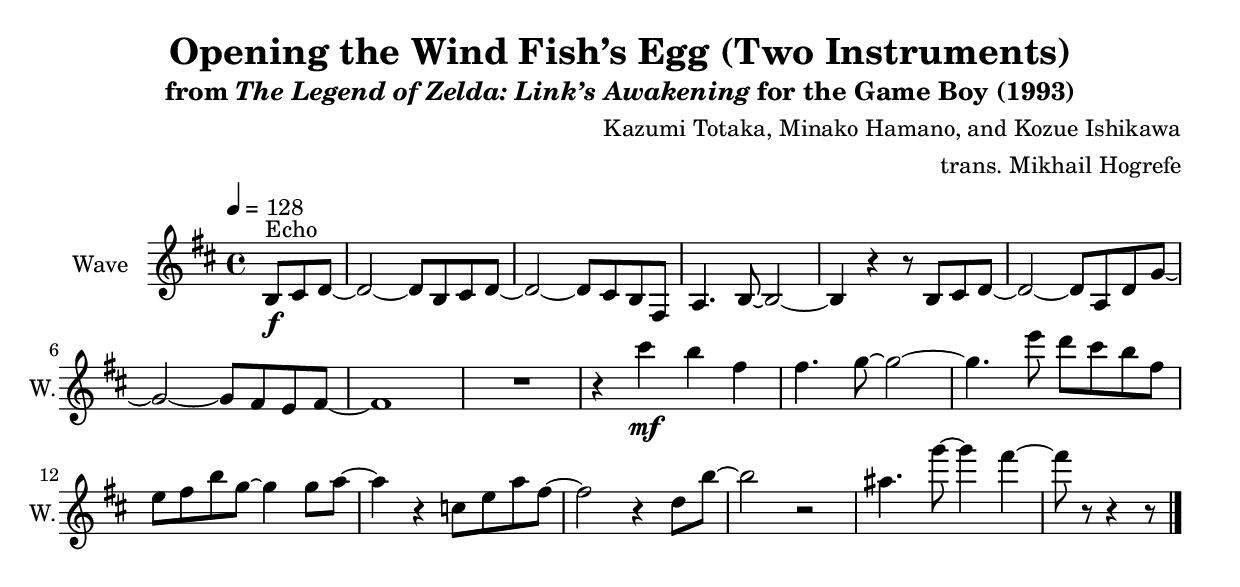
\version "2.22.0"

smaller = {
    \set fontSize = #-3
    \override Stem #'length-fraction = #0.56
    \override Beam #'thickness = #0.2688
    \override Beam #'length-fraction = #0.56
}

\book {
    \header {
        title = "Opening the Wind Fish’s Egg (Two Instruments)"
        subtitle = \markup { "from" {\italic "The Legend of Zelda: Link’s Awakening"} "for the Game Boy (1993)" }
        composer = "Kazumi Totaka, Minako Hamano, and Kozue Ishikawa"
        arranger = "trans. Mikhail Hogrefe"
    }

    \score {
        {
            \new Staff \relative c' {
                \set Staff.instrumentName = "Wave"
                \set Staff.shortInstrumentName = "W."
\key b \minor
\tempo 4 = 128
\partial 8*3 b8\f^\markup{Echo} cis d ~ |
d2 ~ d8 b cis d ~ |
d2 ~ d8 cis b fis |
a4. b8 ~ b2 ~ |
b4 r r8 b cis d ~ |
d2 ~ d8 a d g ~ |
g2 ~ g8 fis e fis ~ |
fis1 |
R1 |
r4 cis''\mf b fis |
fis4. g8 ~ g2 ~ |
g4. e'8 d cis b fis |
e8 fis b g ~ g4 g8 a ~ |
a4 r c,8 e a fis ~ |
fis2 r4 d8 b' ~ |
b2 r |
ais4. g'8 ~ g4 fis ~ |
\partial 8*5 fis8 r r4 r8 |
\bar "|."
            }
        }
        \midi {}
        \layout {
            \context {
                \Staff
                \RemoveEmptyStaves
            }
            \context {
                \DrumStaff
                \RemoveEmptyStaves
            }
        }
    }
}
